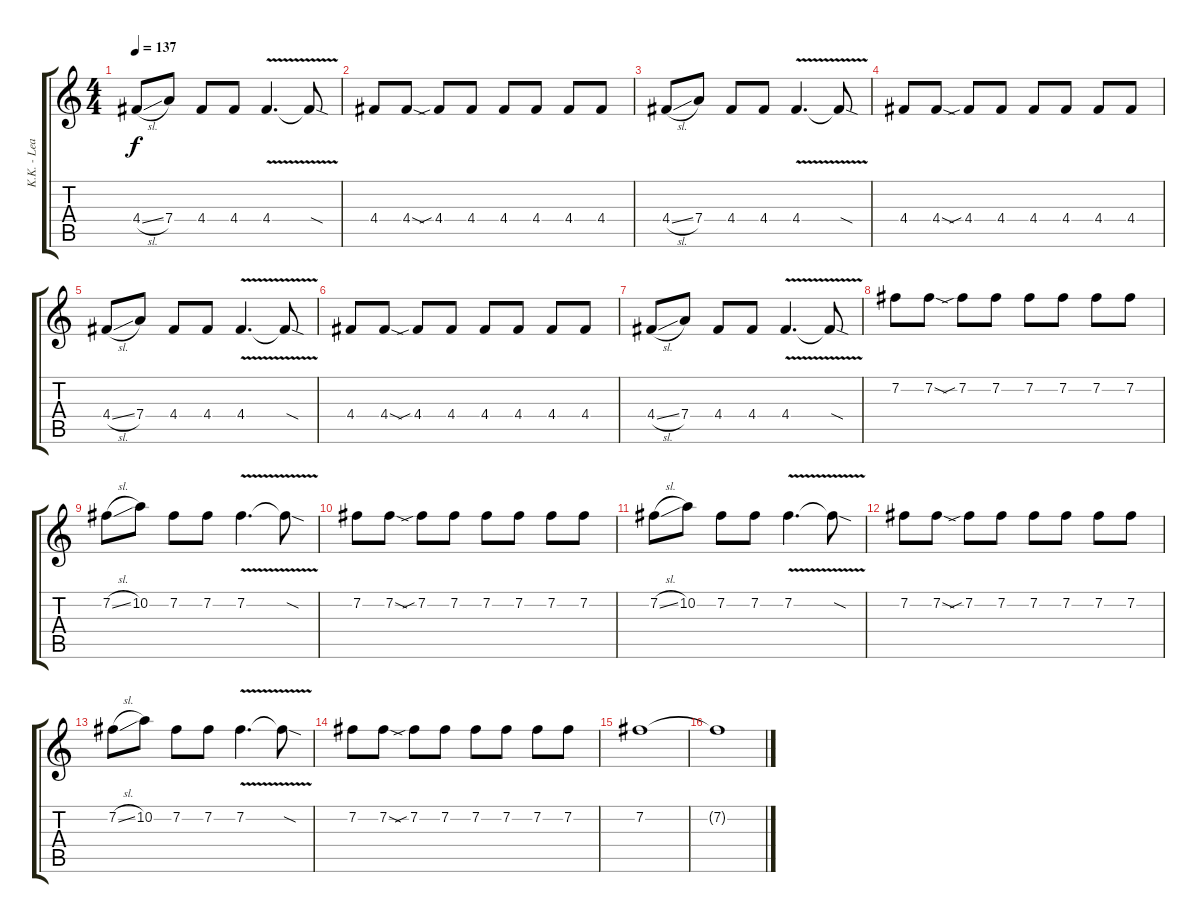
\track ("K.K. - Lead" "K.K. - Lea") {instrument distortionguitar}
\staff {score tabs}
\tuning (E4 B3 G3 D3 A2 E2) {hide}
\ts (4 4)
\tempo 137
\clef g2
\ks c
4.4{sl}.8{dy f} 7.4.8 4.4.8 4.4.8 4.4{v}.4{d} 4.4{sod t}.8 |
4.4.8 4.4{sod}.8 4.4{sib}.8 4.4.8 4.4.8 4.4.8 4.4.8 4.4.8 |
4.4{sl}.8 7.4.8 4.4.8 4.4.8 4.4{v}.4{d} 4.4{sod t}.8 |
4.4.8 4.4{sod}.8 4.4{sib}.8 4.4.8 4.4.8 4.4.8 4.4.8 4.4.8 |
4.4{sl}.8 7.4.8 4.4.8 4.4.8 4.4{v}.4{d} 4.4{sod t}.8 |
4.4.8 4.4{sod}.8 4.4{sib}.8 4.4.8 4.4.8 4.4.8 4.4.8 4.4.8 |
4.4{sl}.8 7.4.8 4.4.8 4.4.8 4.4{v}.4{d} 4.4{sod t}.8 |
7.2.8 7.2{sod}.8 7.2{sib}.8 7.2.8 7.2.8 7.2.8 7.2.8 7.2.8 |
7.2{sl}.8 10.2.8 7.2.8 7.2.8 7.2{v}.4{d} 7.2{sod t}.8 |
7.2.8 7.2{sod}.8 7.2{sib}.8 7.2.8 7.2.8 7.2.8 7.2.8 7.2.8 |
7.2{sl}.8 10.2.8 7.2.8 7.2.8 7.2{v}.4{d} 7.2{sod t}.8 |
7.2.8 7.2{sod}.8 7.2{sib}.8 7.2.8 7.2.8 7.2.8 7.2.8 7.2.8 |
7.2{sl}.8 10.2.8 7.2.8 7.2.8 7.2{v}.4{d} 7.2{sod t}.8 |
7.2.8 7.2{sod}.8 7.2{sib}.8 7.2.8 7.2.8 7.2.8 7.2.8 7.2.8 |
7.2.1{volume 0} |
7.2{t}.1
